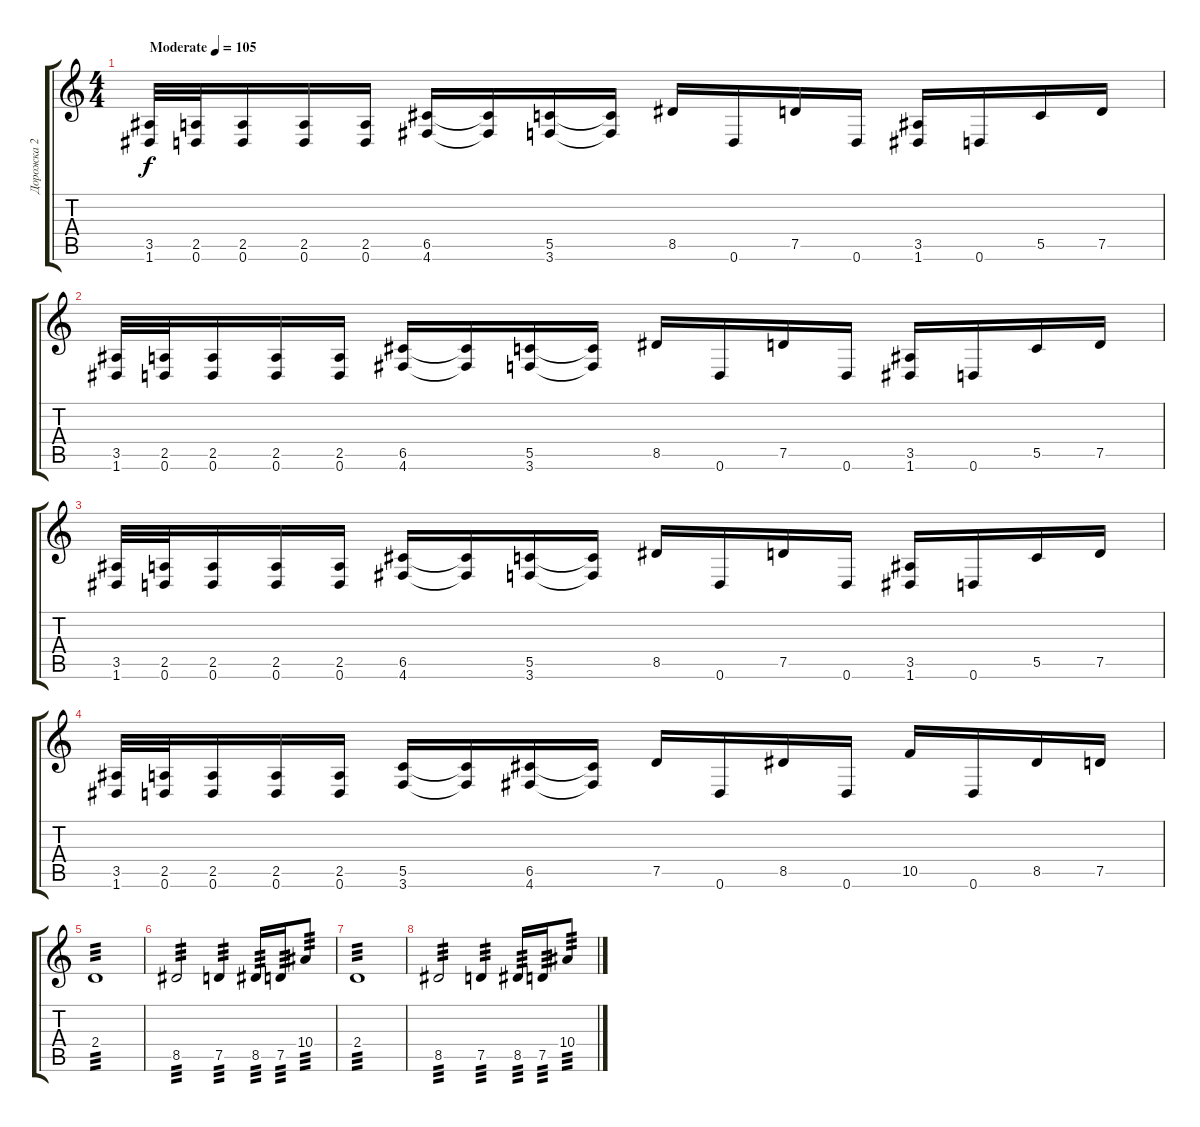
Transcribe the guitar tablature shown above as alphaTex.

\track ("Дорожка 2" "Дорожка 2") {instrument distortionguitar}
\staff {score tabs}
\tuning (D4 A3 F3 C3 G2 D2) {hide}
\ts (4 4)
\tempo (105 "Moderate")
\clef g2
\ks c
(3.5 1.6).32{dy f instrument distortionguitar} (2.5 0.6).32 (2.5 0.6).16 (2.5 0.6).16 (2.5 0.6).16 (6.5 4.6).16 (6.5{t} 4.6{t}).16 (5.5 3.6).16 (5.5{t} 3.6{t}).16 8.5.16 0.6.16 7.5.16 0.6.16 (3.5 1.6).16 0.6.16 5.5.16 7.5.16 |
(3.5 1.6).32 (2.5 0.6).32 (2.5 0.6).16 (2.5 0.6).16 (2.5 0.6).16 (6.5 4.6).16 (6.5{t} 4.6{t}).16 (5.5 3.6).16 (5.5{t} 3.6{t}).16 8.5.16 0.6.16 7.5.16 0.6.16 (3.5 1.6).16 0.6.16 5.5.16 7.5.16 |
(3.5 1.6).32 (2.5 0.6).32 (2.5 0.6).16 (2.5 0.6).16 (2.5 0.6).16 (6.5 4.6).16 (6.5{t} 4.6{t}).16 (5.5 3.6).16 (5.5{t} 3.6{t}).16 8.5.16 0.6.16 7.5.16 0.6.16 (3.5 1.6).16 0.6.16 5.5.16 7.5.16 |
(3.5 1.6).32 (2.5 0.6).32 (2.5 0.6).16 (2.5 0.6).16 (2.5 0.6).16 (5.5 3.6).16 (5.5{t} 3.6{t}).16 (6.5 4.6).16 (6.5{t} 4.6{t}).16 7.5.16 0.6.16 8.5.16 0.6.16 10.5.16 0.6.16 8.5.16 7.5.16 |
2.4.1{tp 3} |
8.5.2{tp 3} 7.5.4{tp 3} 8.5.16{tp 3} 7.5.16{tp 3} 10.4.8{tp 3} |
2.4.1{tp 3} |
8.5.2{tp 3} 7.5.4{tp 3} 8.5.16{tp 3} 7.5.16{tp 3} 10.4.8{tp 3}
